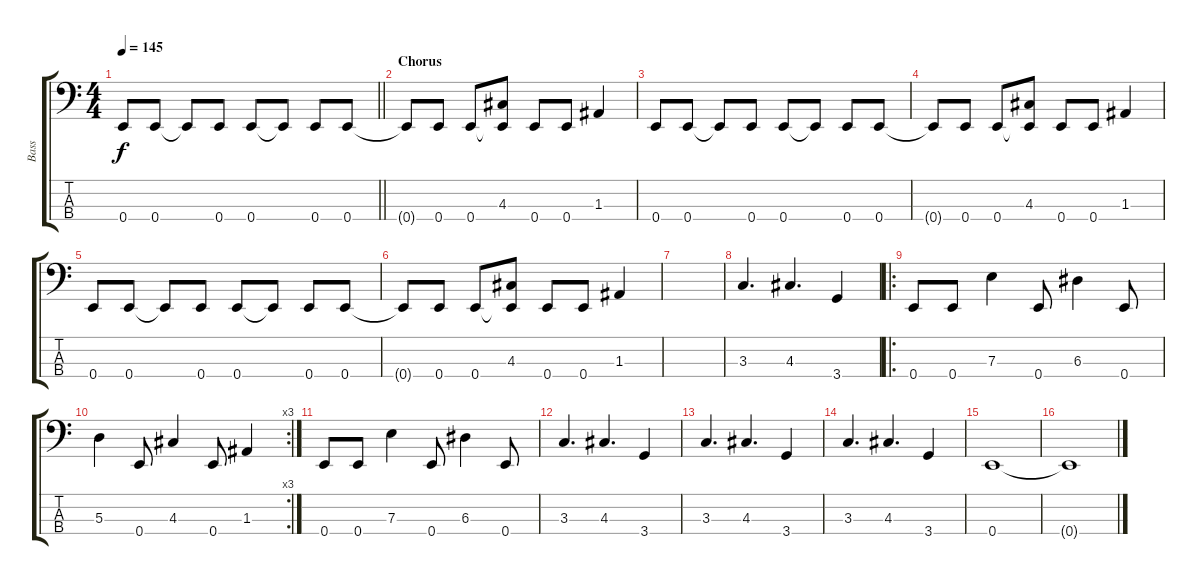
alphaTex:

\track ("Bass" "Bass") {instrument electricbasspick}
\staff {score tabs}
\tuning (G2 D2 A1 E1) {hide}
\ts (4 4)
\tempo 145
\clef f4
\barLineRight lightlight
\ks c
0.4.8{dy f} 0.4.8 0.4{t}.8 0.4.8 0.4.8 0.4{t}.8 0.4.8 0.4.8 |
\section ("" "Chorus")
0.4{t}.8 0.4.8 0.4.8 (4.3 0.4{t}).8 0.4.8 0.4.8 1.3.4 |
0.4.8 0.4.8 0.4{t}.8 0.4.8 0.4.8 0.4{t}.8 0.4.8 0.4.8 |
0.4{t}.8 0.4.8 0.4.8 (4.3 0.4{t}).8 0.4.8 0.4.8 1.3.4 |
0.4.8 0.4.8 0.4{t}.8 0.4.8 0.4.8 0.4{t}.8 0.4.8 0.4.8 |
0.4{t}.8 0.4.8 0.4.8 (4.3 0.4{t}).8 0.4.8 0.4.8 1.3.4 |
|
3.3.4{d} 4.3.4{d} 3.4.4 |
\ro
0.4.8 0.4.8 7.3.4 0.4.8 6.3.4 0.4.8 |
\rc 3
5.3.4 0.4.8 4.3.4 0.4.8 1.3.4 |
0.4.8 0.4.8 7.3.4 0.4.8 6.3.4 0.4.8 |
3.3.4{d} 4.3.4{d} 3.4.4 |
3.3.4{d} 4.3.4{d} 3.4.4 |
3.3.4{d} 4.3.4{d} 3.4.4 |
0.4.1{volume 3} |
0.4{t}.1
